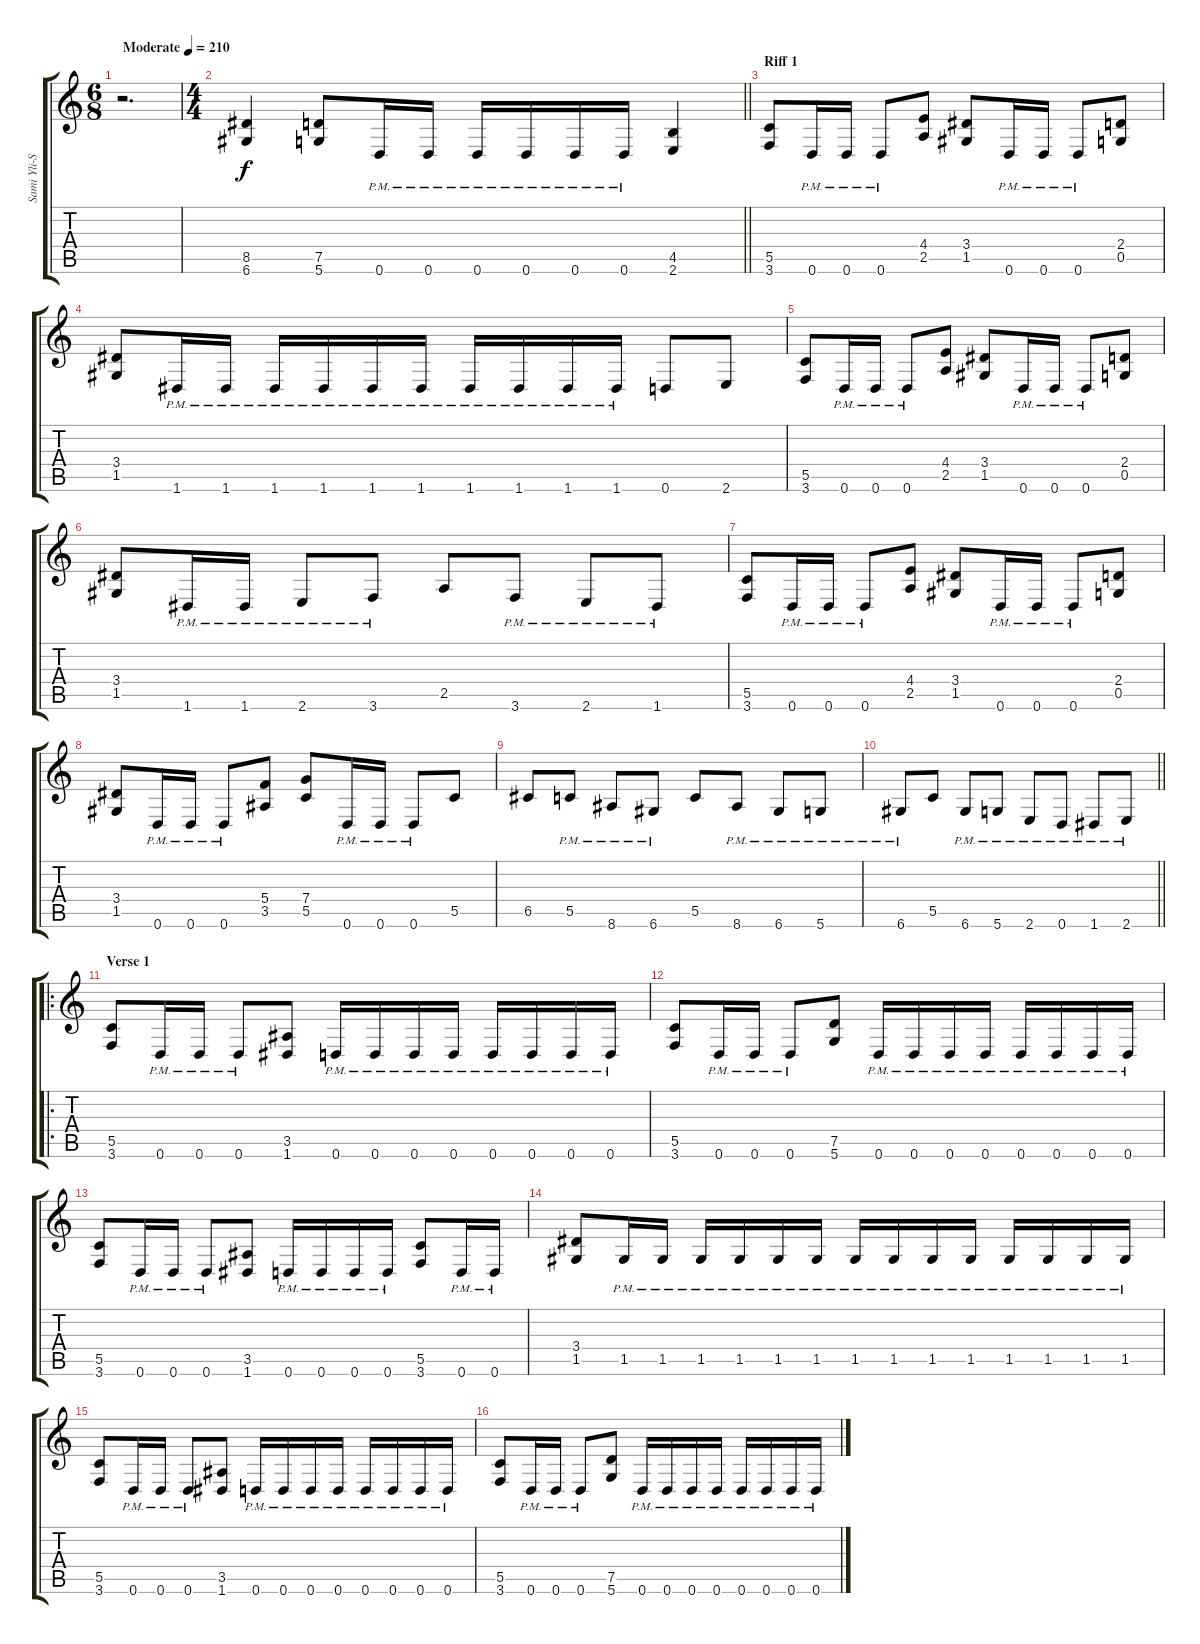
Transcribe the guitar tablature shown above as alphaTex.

\track ("Sami Yli-Sirniö" "Sami Yli-S") {instrument distortionguitar}
\staff {score tabs}
\tuning (D4 A3 F3 C3 G2 D2) {hide}
\ts (6 8)
\tempo (210 "Moderate")
\clef g2
\ks c
r.2{d dy f instrument distortionguitar} |
\ts (4 4)
\barLineRight lightlight
(8.5 6.6).4 (7.5 5.6).8 0.6{pm}.16 0.6{pm}.16 0.6{pm}.16 0.6{pm}.16 0.6{pm}.16 0.6{pm}.16 (4.5 2.6).4 |
\section ("" "Riff 1")
(5.5 3.6).8 0.6{pm}.16 0.6{pm}.16 0.6{pm}.8 (4.4 2.5).8 (3.4 1.5).8 0.6{pm}.16 0.6{pm}.16 0.6{pm}.8 (2.4 0.5).8 |
(3.4 1.5).8 1.6{pm}.16 1.6{pm}.16 1.6{pm}.16 1.6{pm}.16 1.6{pm}.16 1.6{pm}.16 1.6{pm}.16 1.6{pm}.16 1.6{pm}.16 1.6{pm}.16 0.6.8 2.6.8 |
(5.5 3.6).8 0.6{pm}.16 0.6{pm}.16 0.6{pm}.8 (4.4 2.5).8 (3.4 1.5).8 0.6{pm}.16 0.6{pm}.16 0.6{pm}.8 (2.4 0.5).8 |
(3.4 1.5).8 1.6{pm}.16 1.6{pm}.16 2.6{pm}.8 3.6{pm}.8 2.5.8 3.6{pm}.8 2.6{pm}.8 1.6{pm}.8 |
(5.5 3.6).8 0.6{pm}.16 0.6{pm}.16 0.6{pm}.8 (4.4 2.5).8 (3.4 1.5).8 0.6{pm}.16 0.6{pm}.16 0.6{pm}.8 (2.4 0.5).8 |
(3.4 1.5).8 0.6{pm}.16 0.6{pm}.16 0.6{pm}.8 (5.4 3.5).8 (7.4 5.5).8 0.6{pm}.16 0.6{pm}.16 0.6{pm}.8 5.5.8 |
6.5.8 5.5{pm}.8 8.6{pm}.8 6.6{pm}.8 5.5.8 8.6{pm}.8 6.6{pm}.8 5.6{pm}.8 |
\barLineRight lightlight
6.6{pm}.8 5.5.8 6.6{pm}.8 5.6{pm}.8 2.6{pm}.8 0.6{pm}.8 1.6{pm}.8 2.6{pm}.8 |
\ro
\section ("" "Verse 1")
(5.5 3.6).8 0.6{pm}.16 0.6{pm}.16 0.6{pm}.8 (3.5 1.6).8 0.6{pm}.16 0.6{pm}.16 0.6{pm}.16 0.6{pm}.16 0.6{pm}.16 0.6{pm}.16 0.6{pm}.16 0.6{pm}.16 |
(5.5 3.6).8 0.6{pm}.16 0.6{pm}.16 0.6{pm}.8 (7.5 5.6).8 0.6{pm}.16 0.6{pm}.16 0.6{pm}.16 0.6{pm}.16 0.6{pm}.16 0.6{pm}.16 0.6{pm}.16 0.6{pm}.16 |
(5.5 3.6).8 0.6{pm}.16 0.6{pm}.16 0.6{pm}.8 (3.5 1.6).8 0.6{pm}.16 0.6{pm}.16 0.6{pm}.16 0.6{pm}.16 (5.5 3.6).8 0.6{pm}.16 0.6{pm}.16 |
(3.4 1.5).8 1.5{pm}.16 1.5{pm}.16 1.5{pm}.16 1.5{pm}.16 1.5{pm}.16 1.5{pm}.16 1.5{pm}.16 1.5{pm}.16 1.5{pm}.16 1.5{pm}.16 1.5{pm}.16 1.5{pm}.16 1.5{pm}.16 1.5{pm}.16 |
(5.5 3.6).8 0.6{pm}.16 0.6{pm}.16 0.6{pm}.8 (3.5 1.6).8 0.6{pm}.16 0.6{pm}.16 0.6{pm}.16 0.6{pm}.16 0.6{pm}.16 0.6{pm}.16 0.6{pm}.16 0.6{pm}.16 |
(5.5 3.6).8 0.6{pm}.16 0.6{pm}.16 0.6{pm}.8 (7.5 5.6).8 0.6{pm}.16 0.6{pm}.16 0.6{pm}.16 0.6{pm}.16 0.6{pm}.16 0.6{pm}.16 0.6{pm}.16 0.6{pm}.16
